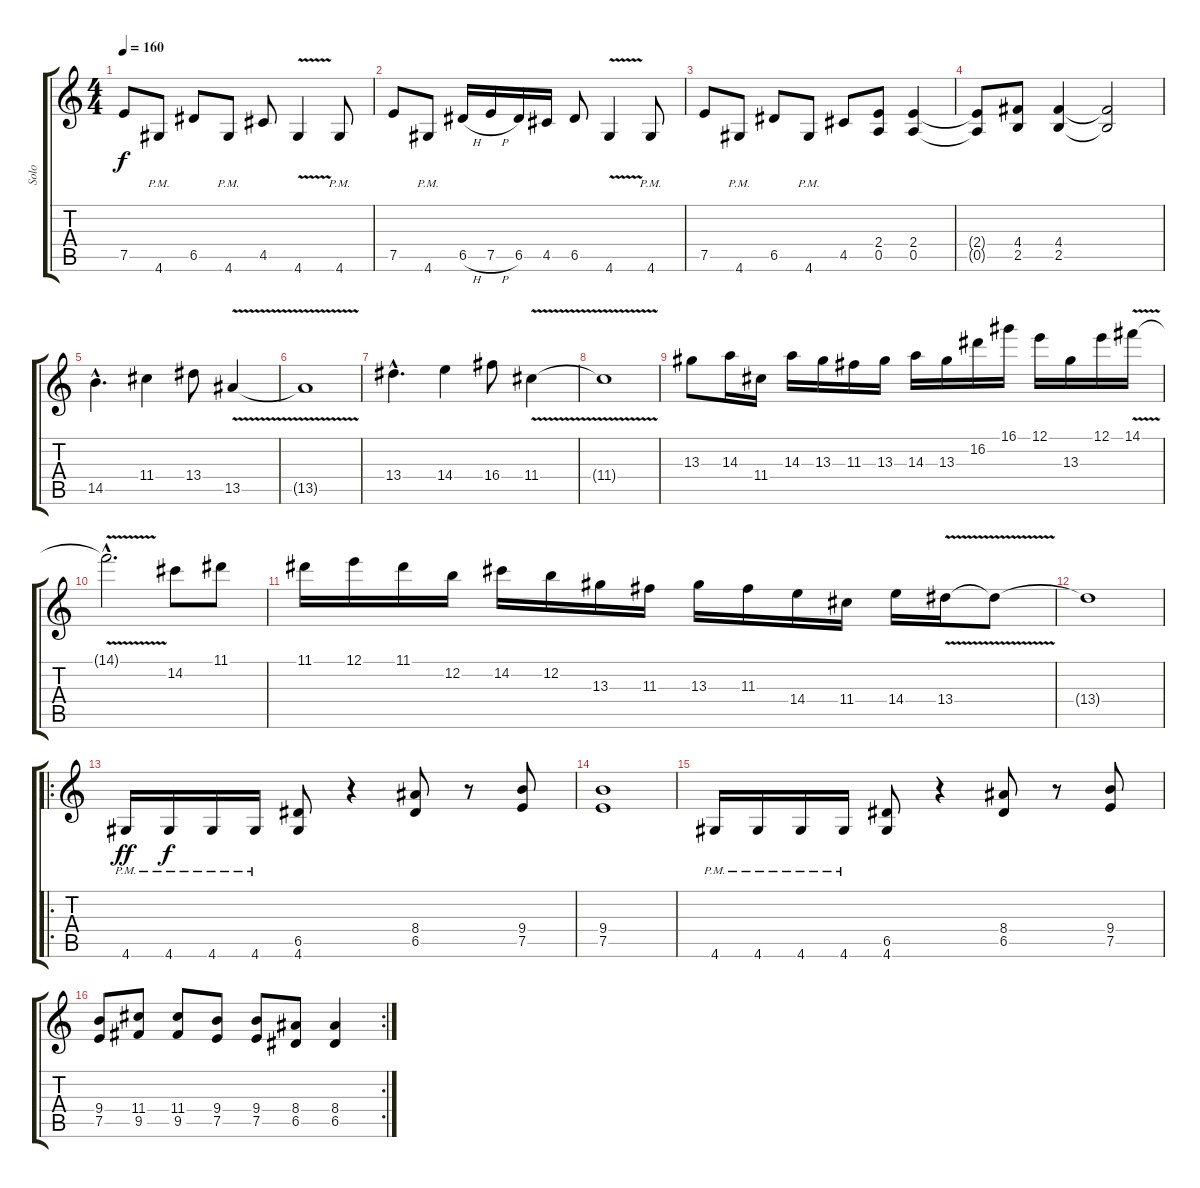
\track ("Solo" "Solo") {instrument overdrivenguitar}
\staff {score tabs}
\tuning (E4 B3 G3 D3 A2 E2) {hide}
\ts (4 4)
\tempo 160
\clef g2
\ks c
7.5.8{dy f} 4.6{pm}.8 6.5.8 4.6{pm}.8 4.5.8 4.6{v}.4 4.6{pm}.8 |
7.5.8 4.6{pm}.8 6.5{h}.16 7.5{h}.16 6.5.16 4.5.16 6.5.8 4.6{v}.4 4.6{pm}.8 |
7.5.8 4.6{pm}.8 6.5.8 4.6{pm}.8 4.5.8 (2.4 0.5).8 (2.4 0.5).4 |
(2.4{t} 0.5{t}).8 (4.4 2.5).8 (4.4 2.5).4 (4.4{t} 2.5{t}).2 |
14.5{hac}.4{d} 11.4.4 13.4.8 13.5{v}.4 |
13.5{t}.1 |
13.4{hac}.4{d} 14.4.4 16.4.8 11.4{v}.4 |
11.4{t}.1 |
13.3.8 14.3.16 11.4.16 14.3.16 13.3.16 11.3.16 13.3.16 14.3.16 13.3.16 16.2.16 16.1.16 12.1.16 13.3.16 12.1.16 14.1{v}.16 |
14.1{hac t}.2{d} 14.2.8 11.1.8 |
11.1.16 12.1.16 11.1.16 12.2.16 14.2.16 12.2.16 13.3.16 11.3.16 13.3.16 11.3.16 14.4.16 11.4.16 14.4.16 13.4{v}.16 13.4{t}.8 |
13.4{t}.1 |
\ro
4.6{pm}.16{dy ff} 4.6{pm}.16{dy f} 4.6{pm}.16 4.6{pm}.16 (6.5 4.6).8 r.4 (8.4 6.5).8 r.8 (9.4 7.5).8 |
(9.4 7.5).1 |
4.6{pm}.16 4.6{pm}.16 4.6{pm}.16 4.6{pm}.16 (6.5 4.6).8 r.4 (8.4 6.5).8 r.8 (9.4 7.5).8 |
\rc 2
(9.4 7.5).8 (11.4 9.5).8 (11.4 9.5).8 (9.4 7.5).8 (9.4 7.5).8 (8.4 6.5).8 (8.4 6.5).4
